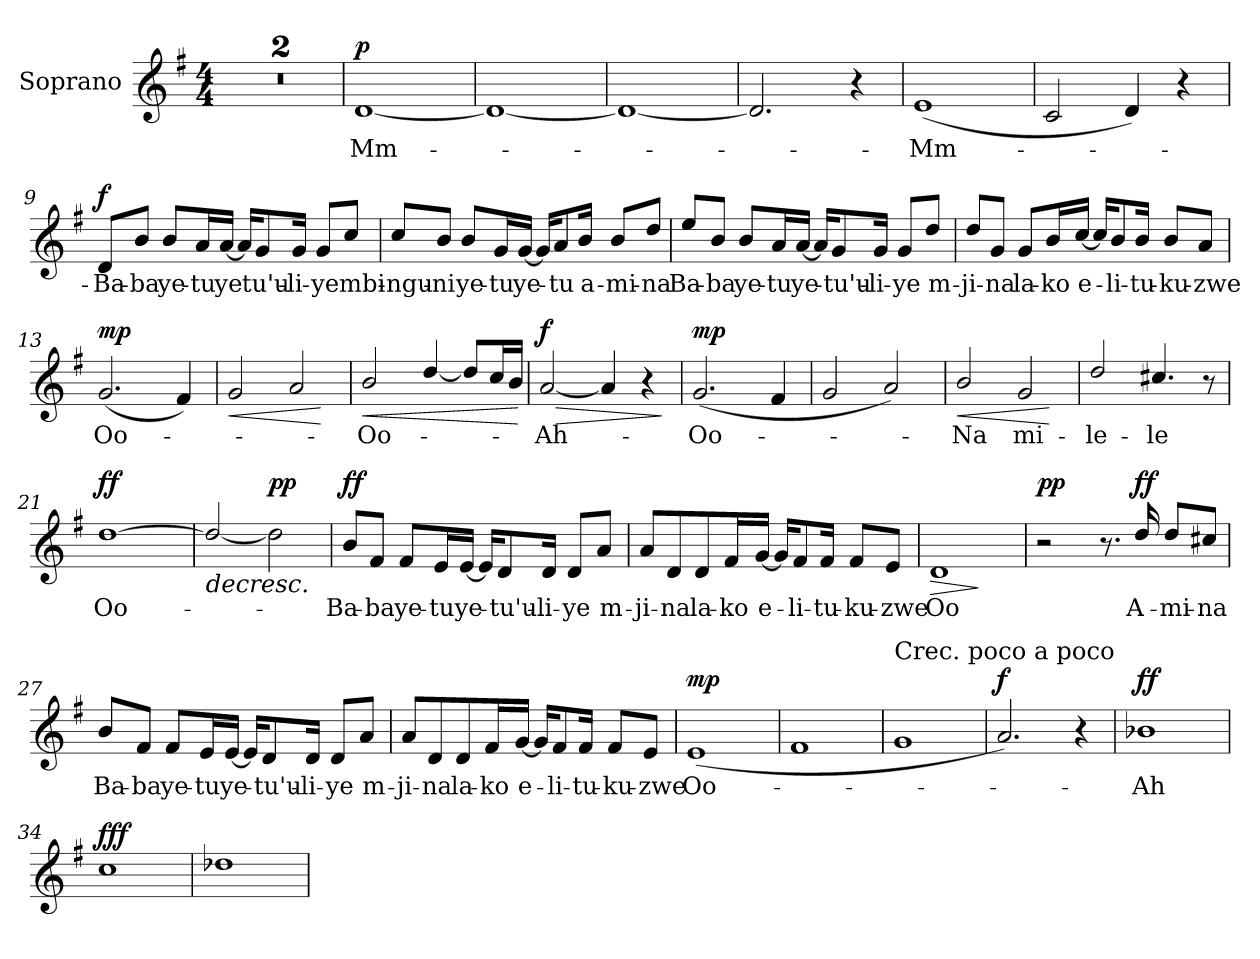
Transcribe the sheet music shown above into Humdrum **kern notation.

**kern	**text	**dynam
*part1	*part1	*part1
*staff1	*staff1	*staff1
*I"Soprano	*	*
*I'S.	*	*
*clefG2	*	*
*k[f#]	*	*
*M4/4	*	*
*MM92	*	*
=1	=1	=1
1r	.	.
=2	=2	=2
1r	.	.
=3	=3	=3
!	!	!LO:DY:a
[1d	Mm-	p
=4	=4	=4
1d_	.	.
=5	=5	=5
1d_	.	.
=6	=6	=6
2.d/]	.	.
4r	.	.
=7	=7	=7
(1e	Mm-	.
=8	=8	=8
2c/	.	.
4d/)	.	.
4r	.	.
=9	=9	=9
!	!	!LO:DY:a
8d/L	Ba-	f
8b/J	-ba	.
8b/L	ye-	.
16a/L	-tu	.
[16a/JJ	ye	.
16a/KL]	.	.
8g/	tu'u-	.
16g/Jk	-li-	.
8g/L	-ye	.
8cc/J	mbi-	.
!!LO:LB:g=z
=10	=10	=10
8cc/L	-ngu-	.
8b/J	-ni	.
8b/L	ye-	.
16g/L	-tu	.
[16g/JJ	ye-	.
16g/KL]	.	.
8a/	-tu	.
16b/Jk	a-	.
8b/L	-mi-	.
8dd/J	-na	.
=11	=11	=11
8ee/L	Ba-	.
8b/J	-ba	.
8b/L	ye-	.
16a/L	-tu	.
[16a/JJ	ye-	.
16a/KL]	.	.
8g/	tu'u-	.
16g/Jk	-li-	.
8g/L	-ye	.
8dd/J	m-	.
=12	=12	=12
8dd/L	-ji-	.
8g/J	-na	.
8g/L	la-	.
16b/L	-ko	.
[16cc/JJ	e-	.
16cc/KL]	.	.
8b/	li-	.
16b/Jk	-tu-	.
8b/L	-ku-	.
8a/J	-zwe	.
!!LO:LB:g=z
=13	=13	=13
!	!	!LO:DY:a
(2.g/	Oo-	mp
4f#/)	.	.
=14	=14	=14
!	!	!LO:HP:b
2g/	.	<
2a/	.	.
.	.	[
=15	=15	=15
!	!	!LO:HP:b
2b/	Oo-	<
[4dd/	.	.
8dd/L]	.	.
16cc/L	.	.
16b/JJ	.	.
.	.	[
=16	=16	=16
!	!	!LO:HP:b
!	!	!LO:DY:n=1:a
[2a/	-Ah-	> f
4a/]	.	.
4r	.	.
.	.	]
=17	=17	=17
!	!	!LO:DY:a
(2.g/	Oo-	mp
4f#/	.	.
=18	=18	=18
2g/	.	.
2a/)	.	.
=19	=19	=19
!	!	!LO:HP:b
2b/	Na	<
2g/	mi-	.
.	.	[
=20	=20	=20
2dd/	-le-	.
4.cc#X/	-le	.
8r	.	.
=21	=21	=21
!	!	!LO:DY:a
[1dd	Oo-	ff
=22	=22	=22
!	!	!LO:HP:b
2dd/_	.	>
!	!	!LO:DY:a
2dd\]	.	pp
.	.	]
!!LO:LB:g=z
=23	=23	=23
!	!	!LO:DY:a
8b/L	Ba-	ff
8f#/J	-ba	.
8f#/L	ye-	.
16e/L	-tu	.
[16e/JJ	ye-	.
16e/KL]	.	.
8d/	-tu'u-	.
16d/Jk	-li-	.
8d/L	-ye	.
8a/J	m-	.
=24	=24	=24
8a/L	-ji-	.
8d/	-na	.
8d/	la-	.
16f#/L	-ko	.
[16g/JJ	e-	.
16g/KL]	.	.
8f#/	-li-	.
16f#/Jk	-tu-	.
8f#/L	-ku-	.
8e/J	-zwe	.
=25	=25	=25
!	!	!LO:HP:b
1d	Oo	>
.	.	]
=26	=26	=26
!	!	!LO:DY:a
2r	.	pp
8.r	.	.
!	!	!LO:DY:a
16dd/	A-	ff
8dd/L	-mi-	.
8cc#X/J	-na	.
=27	=27	=27
8b/L	Ba-	.
8f#/J	-ba	.
8f#/L	ye-	.
16e/L	-tu	.
[16e/JJ	ye-	.
16e/KL]	.	.
8d/	tu'u-	.
16d/Jk	-li-	.
8d/L	-ye	.
8a/J	m-	.
!!LO:LB:g=z
=28	=28	=28
8a/L	-ji-	.
8d/	-na	.
8d/	la-	.
16f#/L	-ko	.
[16g/JJ	e-	.
16g/KL]	.	.
8f#/	li-	.
16f#/Jk	-tu-	.
8f#/L	-ku-	.
8e/J	-zwe	.
=29	=29	=29
!	!	!LO:DY:a
(1e	Oo-	mp
=30	=30	=30
1f#	.	.
=31	=31	=31
!LO:TX:a:t=Crec. poco a poco	!	!
1g	.	.
=32	=32	=32
!	!	!LO:DY:a
2.a/)	.	f
4r	.	.
=33	=33	=33
!	!	!LO:DY:a
1b-X	Ah	ff
=34	=34	=34
!	!	!LO:DY:a
1cc	.	fff
=35	=35	=35
1dd-X	.	.
=	=	=
*-	*-	*-
